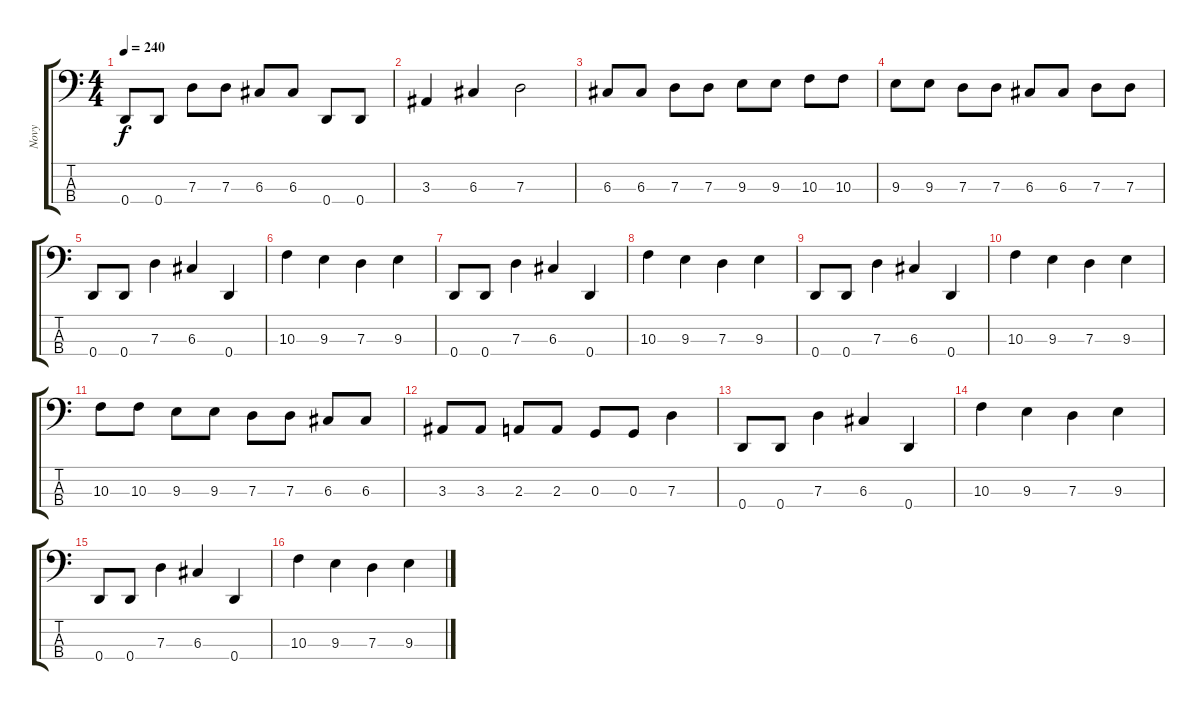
\track ("Novy" "Novy") {instrument electricbassfinger}
\staff {score tabs}
\tuning (F2 C2 G1 D1) {hide}
\ts (4 4)
\tempo 240
\clef f4
\ks c
0.4.8{dy f} 0.4.8 7.3.8 7.3.8 6.3.8 6.3.8 0.4.8 0.4.8 |
3.3.4 6.3.4 7.3.2 |
6.3.8 6.3.8 7.3.8 7.3.8 9.3.8 9.3.8 10.3.8 10.3.8 |
9.3.8 9.3.8 7.3.8 7.3.8 6.3.8 6.3.8 7.3.8 7.3.8 |
0.4.8 0.4.8 7.3.4 6.3.4 0.4.4 |
10.3.4 9.3.4 7.3.4 9.3.4 |
0.4.8 0.4.8 7.3.4 6.3.4 0.4.4 |
10.3.4 9.3.4 7.3.4 9.3.4 |
0.4.8 0.4.8 7.3.4 6.3.4 0.4.4 |
10.3.4 9.3.4 7.3.4 9.3.4 |
10.3.8 10.3.8 9.3.8 9.3.8 7.3.8 7.3.8 6.3.8 6.3.8 |
3.3.8 3.3.8 2.3.8 2.3.8 0.3.8 0.3.8 7.3.4 |
0.4.8 0.4.8 7.3.4 6.3.4 0.4.4 |
10.3.4 9.3.4 7.3.4 9.3.4 |
0.4.8 0.4.8 7.3.4 6.3.4 0.4.4 |
10.3.4 9.3.4 7.3.4 9.3.4
